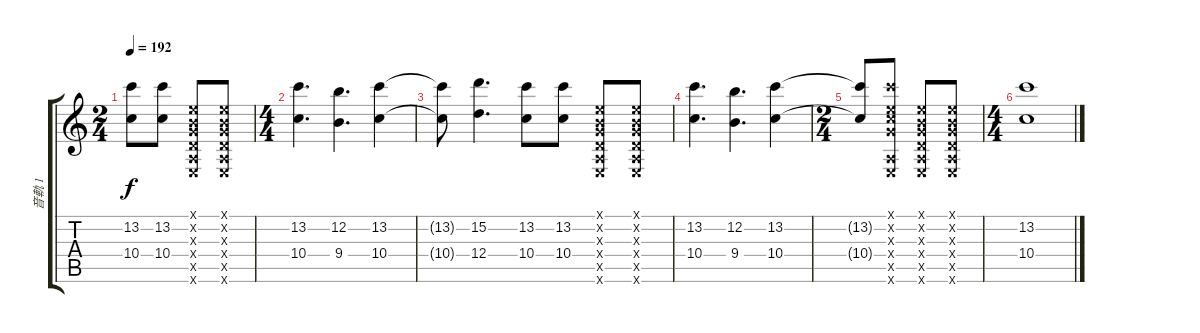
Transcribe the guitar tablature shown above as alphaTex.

\track ("音軌 1" "音軌 1") {instrument electricguitarjazz}
\staff {score tabs}
\tuning (E4 B3 G3 D3 A2 E2) {hide}
\ts (2 4)
\tempo 192
\clef g2
\ks c
(13.2{t} 10.4{t}).8{dy f} (13.2 10.4).8 (0.1{x} 0.2{x} 0.3{x} 0.4{x} 0.5{x} 0.6{x}).8 (0.1{x} 0.2{x} 0.3{x} 0.4{x} 0.5{x} 0.6{x}).8 |
\ts (4 4)
(13.2 10.4).4{d} (12.2 9.4).4{d} (13.2 10.4).4 |
(13.2{t} 10.4{t}).8 (15.2 12.4).4{d} (13.2 10.4).8 (13.2 10.4).8 (0.1{x} 0.2{x} 0.3{x} 0.4{x} 0.5{x} 0.6{x}).8 (0.1{x} 0.2{x} 0.3{x} 0.4{x} 0.5{x} 0.6{x}).8 |
(13.2 10.4).4{d} (12.2 9.4).4{d} (13.2 10.4).4 |
\ts (2 4)
(13.2{t} 10.4{t}).8 (0.1{x} 13.2{x} 0.3{x} 10.4{x} 0.5{x} 0.6{x}).8 (0.1{x} 0.2{x} 0.3{x} 0.4{x} 0.5{x} 0.6{x}).8 (0.1{x} 0.2{x} 0.3{x} 0.4{x} 0.5{x} 0.6{x}).8 |
\ts (4 4)
(13.2 10.4).1
